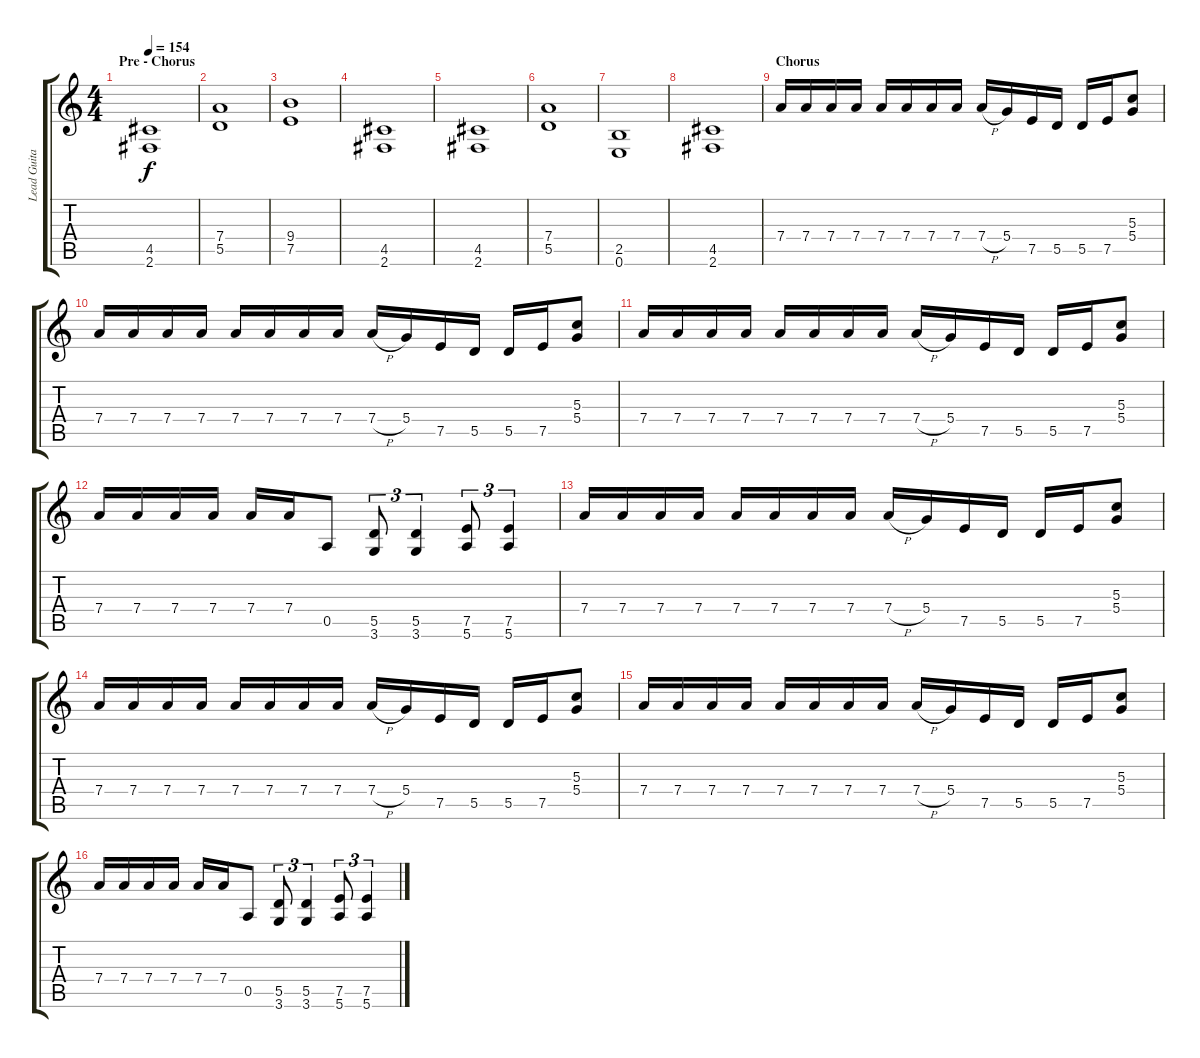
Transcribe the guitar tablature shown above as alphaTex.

\track ("Lead Guitar" "Lead Guita") {instrument distortionguitar}
\staff {score tabs}
\tuning (E4 B3 G3 D3 A2 E2) {hide}
\ts (4 4)
\section ("" "Pre - Chorus")
\tempo 154
\clef g2
\ks c
(4.5 2.6).1{dy f} |
(7.4 5.5).1 |
(9.4 7.5).1 |
(4.5 2.6).1 |
(4.5 2.6).1 |
(7.4 5.5).1 |
(2.5 0.6).1 |
(4.5 2.6).1 |
\section ("" "Chorus")
7.4.16 7.4.16 7.4.16 7.4.16 7.4.16 7.4.16 7.4.16 7.4.16 7.4{h}.16 5.4.16 7.5.16 5.5.16 5.5.16 7.5.16 (5.3 5.4).8 |
7.4.16 7.4.16 7.4.16 7.4.16 7.4.16 7.4.16 7.4.16 7.4.16 7.4{h}.16 5.4.16 7.5.16 5.5.16 5.5.16 7.5.16 (5.3 5.4).8 |
7.4.16 7.4.16 7.4.16 7.4.16 7.4.16 7.4.16 7.4.16 7.4.16 7.4{h}.16 5.4.16 7.5.16 5.5.16 5.5.16 7.5.16 (5.3 5.4).8 |
7.4.16 7.4.16 7.4.16 7.4.16 7.4.16 7.4.16 0.5.8 (5.5 3.6).8{tu (3 2)} (5.5 3.6).4{tu (3 2)} (7.5 5.6).8{tu (3 2)} (7.5 5.6).4{tu (3 2)} |
7.4.16 7.4.16 7.4.16 7.4.16 7.4.16 7.4.16 7.4.16 7.4.16 7.4{h}.16 5.4.16 7.5.16 5.5.16 5.5.16 7.5.16 (5.3 5.4).8 |
7.4.16 7.4.16 7.4.16 7.4.16 7.4.16 7.4.16 7.4.16 7.4.16 7.4{h}.16 5.4.16 7.5.16 5.5.16 5.5.16 7.5.16 (5.3 5.4).8 |
7.4.16 7.4.16 7.4.16 7.4.16 7.4.16 7.4.16 7.4.16 7.4.16 7.4{h}.16 5.4.16 7.5.16 5.5.16 5.5.16 7.5.16 (5.3 5.4).8 |
7.4.16 7.4.16 7.4.16 7.4.16 7.4.16 7.4.16 0.5.8 (5.5 3.6).8{tu (3 2)} (5.5 3.6).4{tu (3 2)} (7.5 5.6).8{tu (3 2)} (7.5 5.6).4{tu (3 2)}
